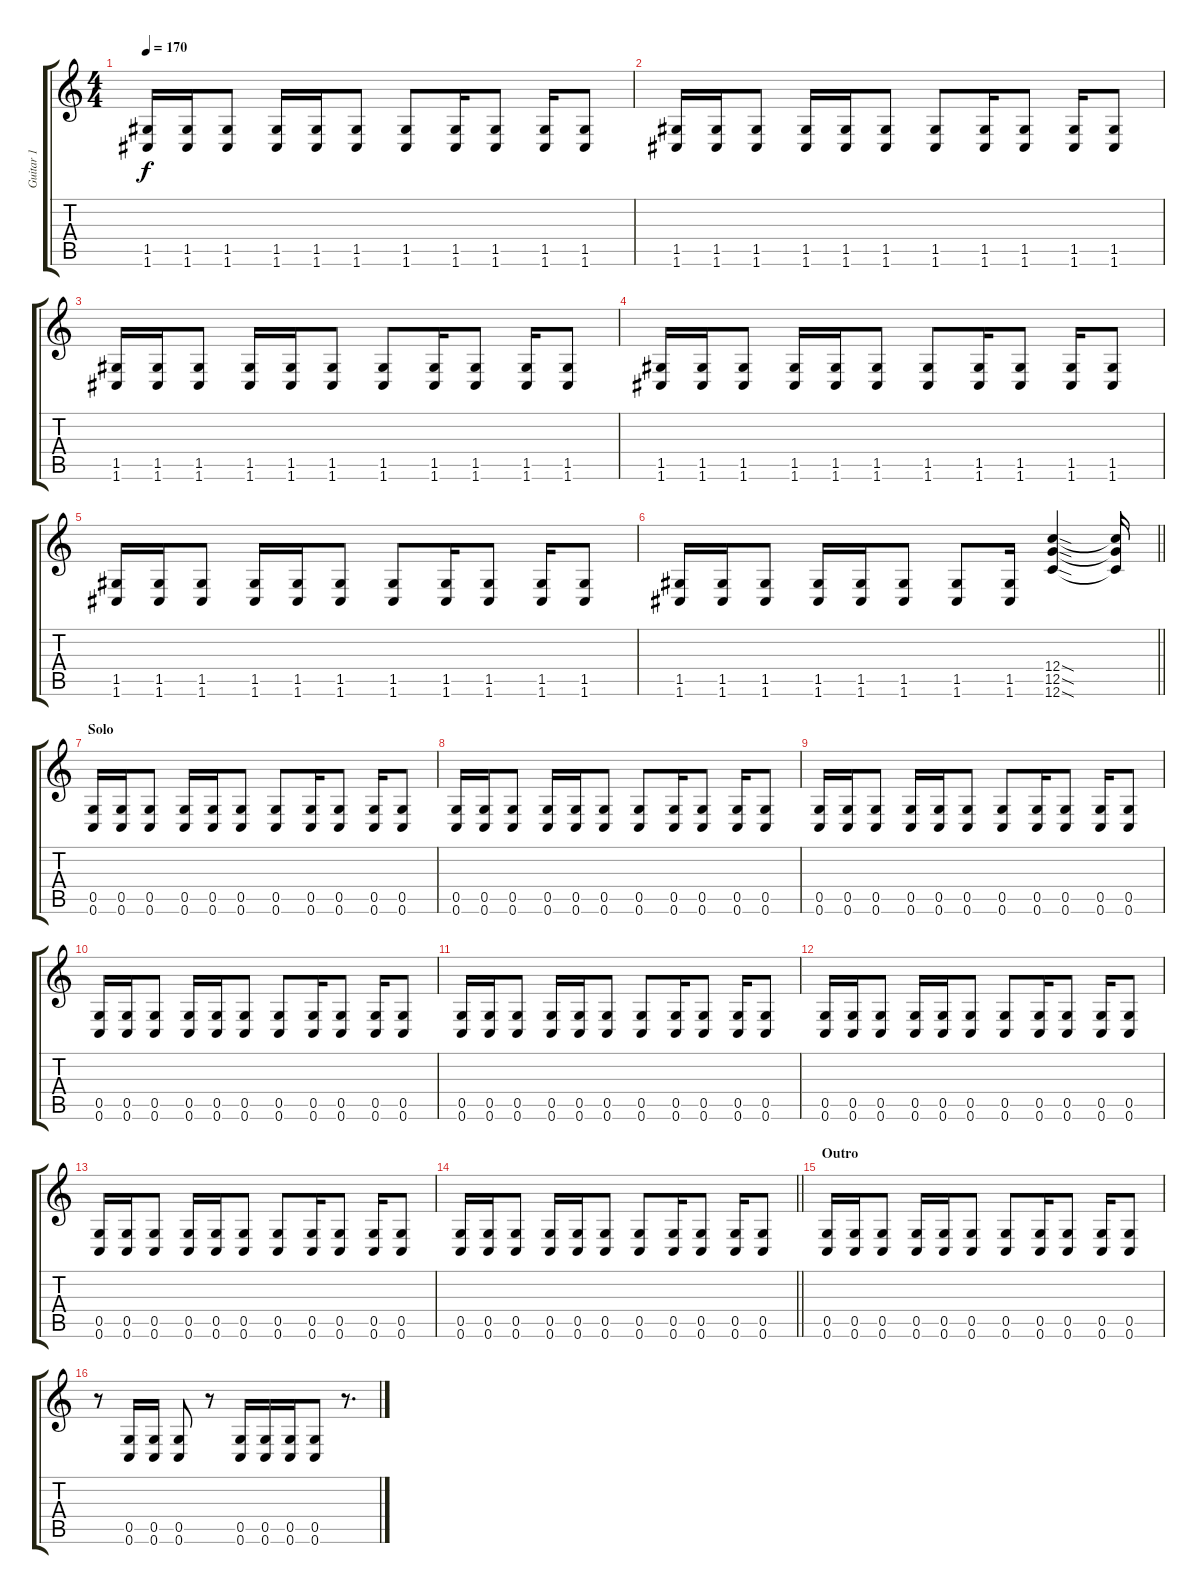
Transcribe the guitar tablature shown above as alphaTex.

\track ("Guitar 1" "Guitar 1") {instrument distortionguitar}
\staff {score tabs}
\tuning (D4 A3 F3 C3 G2 C2) {hide}
\ts (4 4)
\tempo 170
\clef g2
\ks c
(1.5 1.6).16{dy f} (1.5 1.6).16 (1.5 1.6).8 (1.5 1.6).16 (1.5 1.6).16 (1.5 1.6).8 (1.5 1.6).8 (1.5 1.6).16 (1.5 1.6).8 (1.5 1.6).16 (1.5 1.6).8 |
(1.5 1.6).16 (1.5 1.6).16 (1.5 1.6).8 (1.5 1.6).16 (1.5 1.6).16 (1.5 1.6).8 (1.5 1.6).8 (1.5 1.6).16 (1.5 1.6).8 (1.5 1.6).16 (1.5 1.6).8 |
(1.5 1.6).16 (1.5 1.6).16 (1.5 1.6).8 (1.5 1.6).16 (1.5 1.6).16 (1.5 1.6).8 (1.5 1.6).8 (1.5 1.6).16 (1.5 1.6).8 (1.5 1.6).16 (1.5 1.6).8 |
(1.5 1.6).16 (1.5 1.6).16 (1.5 1.6).8 (1.5 1.6).16 (1.5 1.6).16 (1.5 1.6).8 (1.5 1.6).8 (1.5 1.6).16 (1.5 1.6).8 (1.5 1.6).16 (1.5 1.6).8 |
(1.5 1.6).16 (1.5 1.6).16 (1.5 1.6).8 (1.5 1.6).16 (1.5 1.6).16 (1.5 1.6).8 (1.5 1.6).8 (1.5 1.6).16 (1.5 1.6).8 (1.5 1.6).16 (1.5 1.6).8 |
\barLineRight lightlight
(1.5 1.6).16 (1.5 1.6).16 (1.5 1.6).8 (1.5 1.6).16 (1.5 1.6).16 (1.5 1.6).8 (1.5 1.6).8 (1.5 1.6).16 (12.4{sod} 12.5{sod} 12.6{sod}).4 (12.4{t} 12.5{t} 12.6{t}).16 |
\section ("" "Solo")
(0.5 0.6).16 (0.5 0.6).16 (0.5 0.6).8 (0.5 0.6).16 (0.5 0.6).16 (0.5 0.6).8 (0.5 0.6).8 (0.5 0.6).16 (0.5 0.6).8 (0.5 0.6).16 (0.5 0.6).8 |
(0.5 0.6).16 (0.5 0.6).16 (0.5 0.6).8 (0.5 0.6).16 (0.5 0.6).16 (0.5 0.6).8 (0.5 0.6).8 (0.5 0.6).16 (0.5 0.6).8 (0.5 0.6).16 (0.5 0.6).8 |
(0.5 0.6).16 (0.5 0.6).16 (0.5 0.6).8 (0.5 0.6).16 (0.5 0.6).16 (0.5 0.6).8 (0.5 0.6).8 (0.5 0.6).16 (0.5 0.6).8 (0.5 0.6).16 (0.5 0.6).8 |
(0.5 0.6).16 (0.5 0.6).16 (0.5 0.6).8 (0.5 0.6).16 (0.5 0.6).16 (0.5 0.6).8 (0.5 0.6).8 (0.5 0.6).16 (0.5 0.6).8 (0.5 0.6).16 (0.5 0.6).8 |
(0.5 0.6).16 (0.5 0.6).16 (0.5 0.6).8 (0.5 0.6).16 (0.5 0.6).16 (0.5 0.6).8 (0.5 0.6).8 (0.5 0.6).16 (0.5 0.6).8 (0.5 0.6).16 (0.5 0.6).8 |
(0.5 0.6).16 (0.5 0.6).16 (0.5 0.6).8 (0.5 0.6).16 (0.5 0.6).16 (0.5 0.6).8 (0.5 0.6).8 (0.5 0.6).16 (0.5 0.6).8 (0.5 0.6).16 (0.5 0.6).8 |
(0.5 0.6).16 (0.5 0.6).16 (0.5 0.6).8 (0.5 0.6).16 (0.5 0.6).16 (0.5 0.6).8 (0.5 0.6).8 (0.5 0.6).16 (0.5 0.6).8 (0.5 0.6).16 (0.5 0.6).8 |
\barLineRight lightlight
(0.5 0.6).16 (0.5 0.6).16 (0.5 0.6).8 (0.5 0.6).16 (0.5 0.6).16 (0.5 0.6).8 (0.5 0.6).8 (0.5 0.6).16 (0.5 0.6).8 (0.5 0.6).16 (0.5 0.6).8 |
\section ("" "Outro")
(0.5 0.6).16 (0.5 0.6).16 (0.5 0.6).8 (0.5 0.6).16 (0.5 0.6).16 (0.5 0.6).8 (0.5 0.6).8 (0.5 0.6).16 (0.5 0.6).8 (0.5 0.6).16 (0.5 0.6).8 |
r.8 (0.5 0.6).16 (0.5 0.6).16 (0.5 0.6).8 r.8 (0.5 0.6).16 (0.5 0.6).16 (0.5 0.6).16 (0.5 0.6).8 r.8{d}
